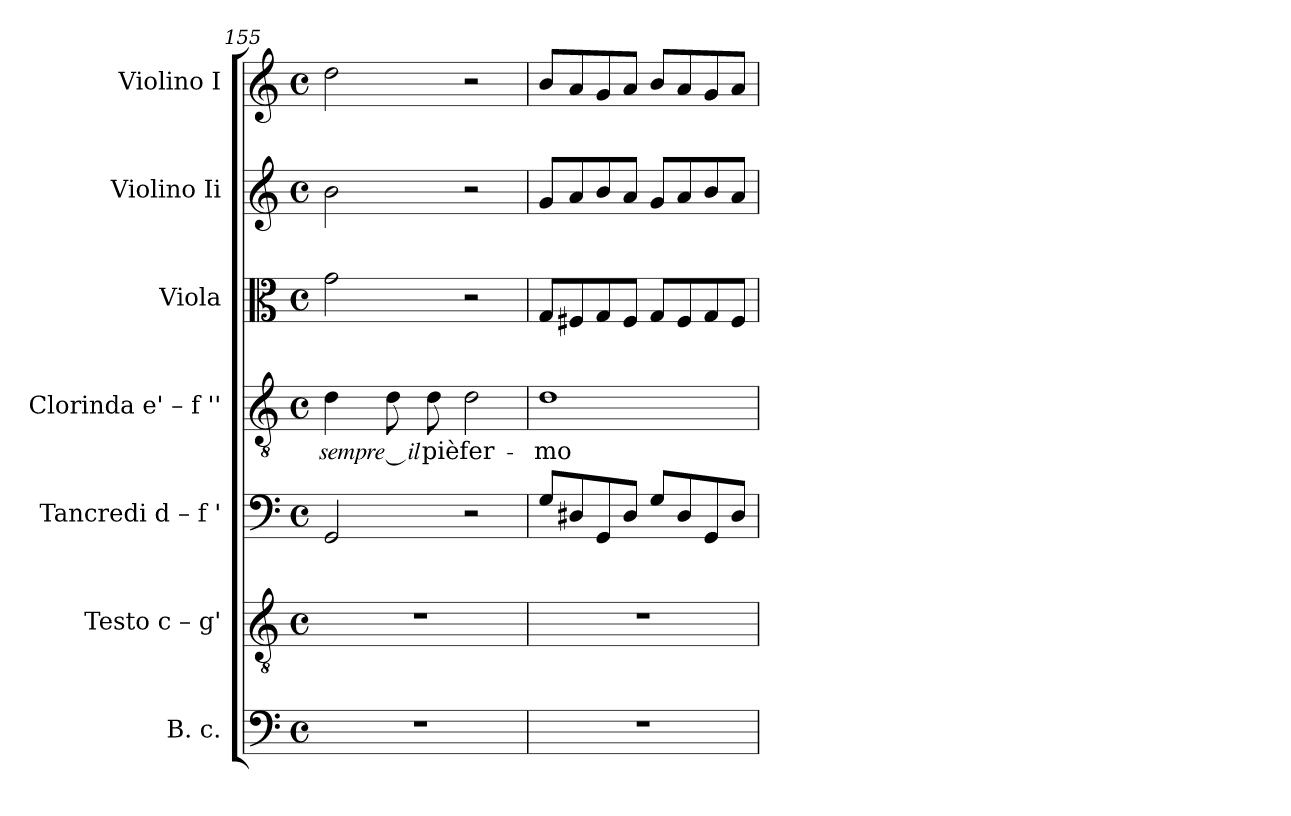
**kern	**kern	**kern	**kern	**text	**kern	**kern	**kern	**text
*part7	*part6	*part5	*part4	*part4	*part3	*part2	*part1	*part1
*staff7	*staff6	*staff5	*staff4	*staff4	*staff3	*staff2	*staff1	*staff1
*I"B. c.	*I"Testo  c – g'	*I"Tancredi  d – f '	*I"Clorinda  e' – f ''	*	*I"Viola	*I"Violino Ii	*I"Violino I	*
*clefF4	*clefGv2	*clefF4	*clefGv2	*	*clefC3	*clefG2	*clefG2	*
*k[]	*k[]	*k[]	*k[]	*	*k[]	*k[]	*k[]	*
*C:	*C:	*C:	*C:	*	*C:	*C:	*C:	*
*M4/4	*M4/4	*M4/4	*M4/4	*	*M4/4	*M4/4	*M4/4	*
*met(c)	*met(c)	*met(c)	*met(c)	*	*met(c)	*met(c)	*met(c)	*
=155	=155	=155	=155	=155	=155	=155	=155	=155
!	!	!	!	!LO:LY:b:cj	!	!	!	!LO:LY:b:cj
1r	1r	2GG/	4d\	sempre‿il	2g\	2b\	2dd\	.
!	!	!	!	!LO:LY:b:cj	!	!	!	!
.	.	.	8d\	.	.	.	.	.
!	!	!	!	!LO:LY:b:cj	!	!	!	!
.	.	.	8d\	piè	.	.	.	.
!	!	!	!	!LO:LY:b:cj	!	!	!	!
.	.	2r	2d\	fer-	2r	2r	2r	.
=156	=156	=156	=156	=156	=156	=156	=156	=156
!	!	!	!	!LO:LY:b:cj	!	!	!	!LO:LY:b:cj
1r	1r	8G/L	1d	-mo	8G/L	8g/L	8b/L	.
!	!	!	!	!	!	!	!	!LO:LY:b:cj
.	.	8D#/	.	.	8F#X/	8a/	8a/	.
!	!	!	!	!	!	!	!	!LO:LY:b:cj
.	.	8GG/	.	.	8G/	8b/	8g/	.
!	!	!	!	!	!	!	!	!LO:LY:b:cj
.	.	8D#/J	.	.	8F#/J	8a/J	8a/J	.
!	!	!	!	!	!	!	!	!LO:LY:b:cj
.	.	8G/L	.	.	8G/L	8g/L	8b/L	.
!	!	!	!	!	!	!	!	!LO:LY:b:cj
.	.	8D#/	.	.	8F#/	8a/	8a/	.
!	!	!	!	!	!	!	!	!LO:LY:b:cj
.	.	8GG/	.	.	8G/	8b/	8g/	.
!	!	!	!	!	!	!	!	!LO:LY:b:cj
.	.	8D#/J	.	.	8F#/J	8a/J	8a/J	.
=	=	=	=	=	=	=	=	=
*-	*-	*-	*-	*-	*-	*-	*-	*-
